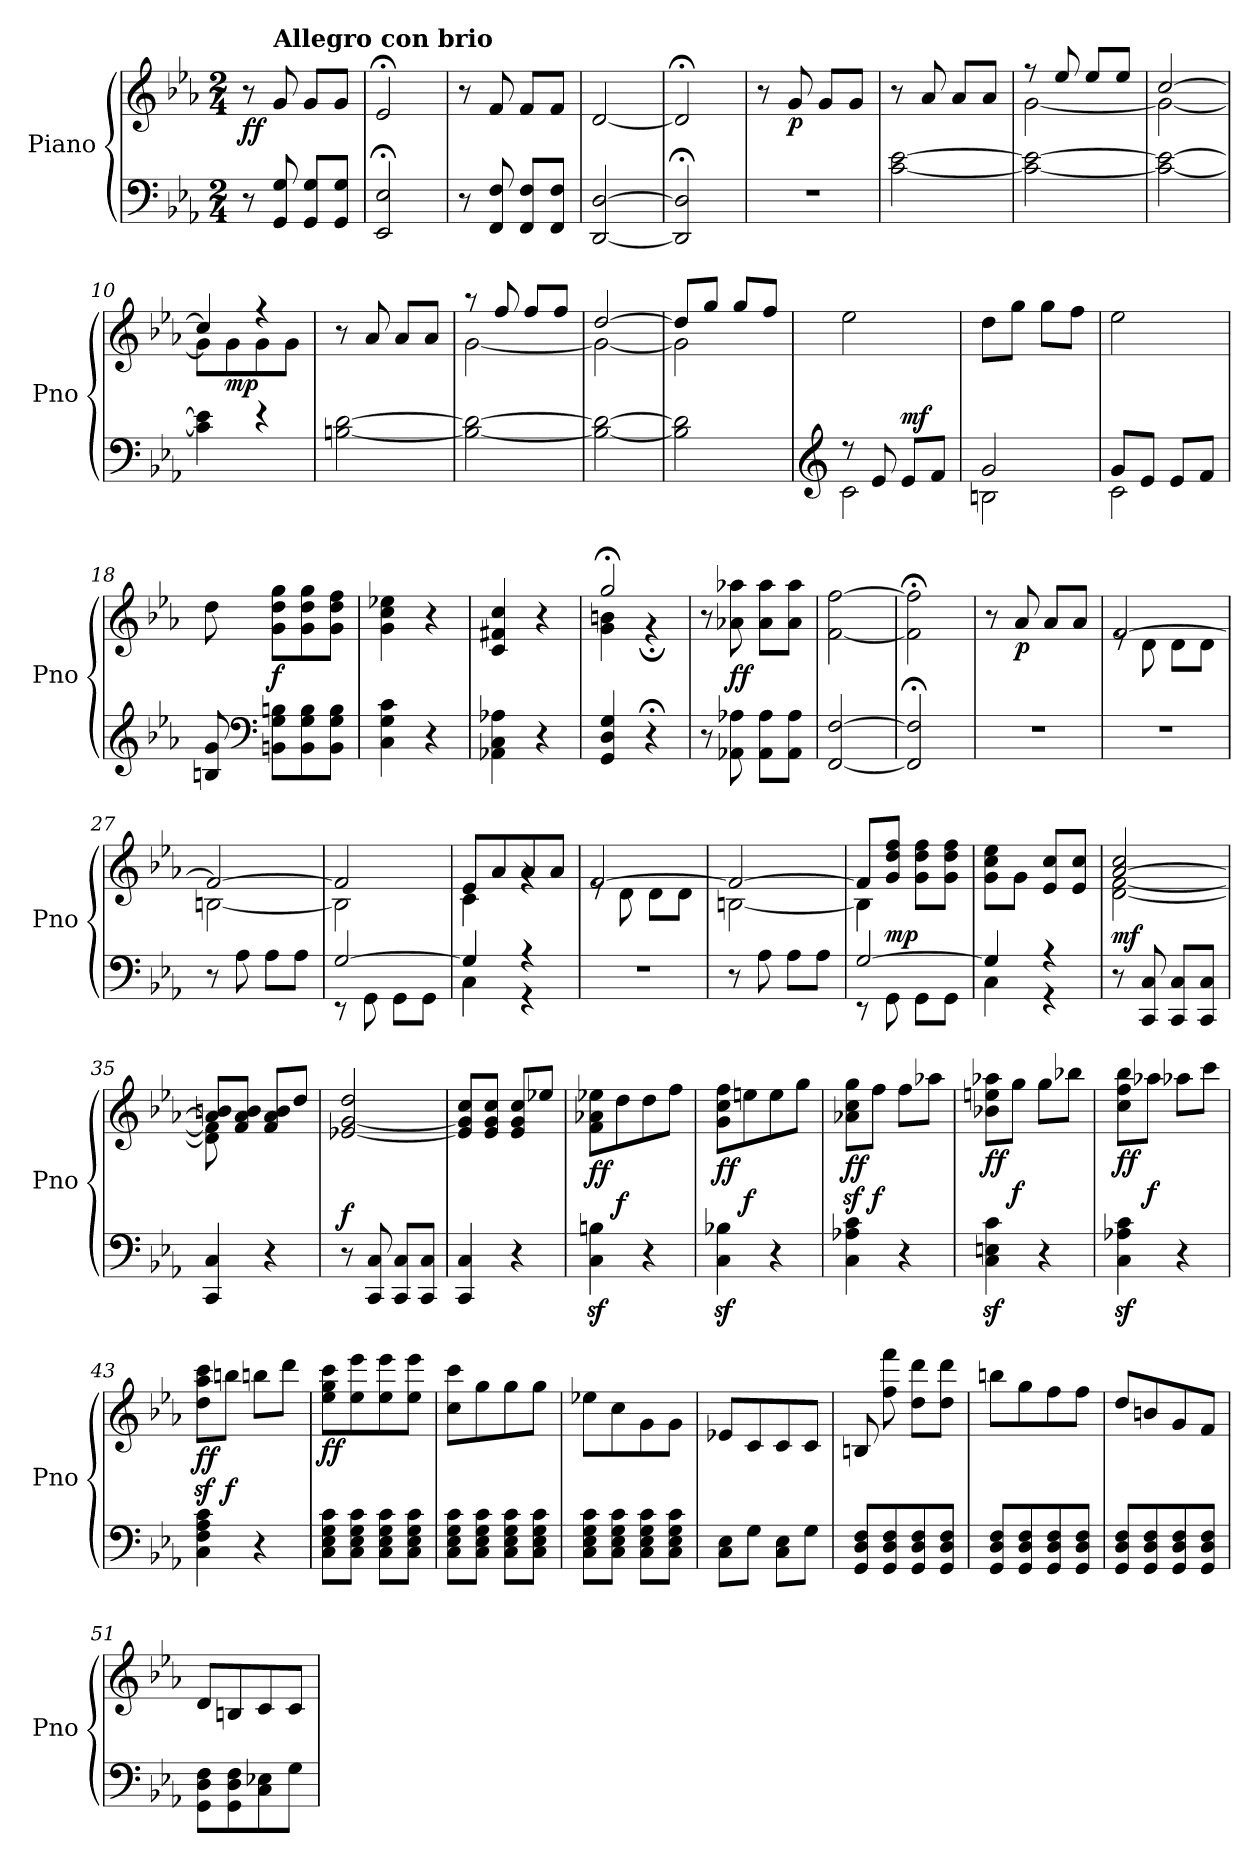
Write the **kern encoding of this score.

**kern	**kern	**dynam
*part1	*part1	*part1
*staff2	*staff1	*staff1/2
*I"Piano	*	*
*I'Pno	*	*
*clefF4	*clefG2	*
*k[b-e-a-]	*k[b-e-a-]	*
*M2/4	*M2/4	*
=1	=1	=1
!	!	!LO:DY:b
8r	8r	ff
!	!LO:TX:a:B:t=Allegro con brio	!
8GG/ 8G/	8g/	.
8GG/ 8G/L	8g/L	.
8GG/ 8G/J	8g/J	.
=2	=2	=2
*	*MM60	*
2EE-/;< 2E-/;<	2e-;</	.
=3	=3	=3
8r	8r	.
*	*MM164	*
8FF/ 8F/	8f/	.
8FF/ 8F/L	8f/L	.
8FF/ 8F/J	8f/J	.
=4	=4	=4
[2DD/ [2D/	[2d/	.
=5	=5	=5
*	*MM60	*
2DD/];< 2D/];<	2d;</]	.
=6	=6	=6
2r	8r	.
*	*MM164	*
!	!	!LO:DY:b
.	8g/	p
.	8g/L	.
.	8g/J	.
!!LO:LB:g=z
=7	=7	=7
[2c\ [2e-\	8r	.
.	8a-/	.
.	8a-/L	.
.	8a-/J	.
=8	=8	=8
*	*^	*
2c\_ 2e-\_	8r	[2g\	.
.	8ee-/	.	.
.	8ee-/L	.	.
.	8ee-/J	.	.
=9	=9	=9	=9
2c\_ 2e-\_	[2cc/	2g\_	.
=10	=10	=10	=10
4c\] 4e-\]	4cc/]	8g\L]	.
!	!	!	!LO:DY:b
.	.	8g\	mp
4re	4r	8g\	.
.	.	8g\J	.
*	*v	*v	*
=11	=11	=11
[2Bn\ [2d\	8r	.
.	8a-/	.
.	8a-/L	.
.	8a-/J	.
=12	=12	=12
*	*^	*
2B\_ 2d\_	8r	[2g\	.
.	8ff/	.	.
.	8ff/L	.	.
.	8ff/J	.	.
!!LO:LB:g=z	!!
=13	=13	=13	=13
2B\_ 2d\_	[2dd/	2g\_	.
=14	=14	=14	=14
2B\] 2d\]	8dd/L]	2g\]	.
.	8gg/J	.	.
.	8gg/L	.	.
.	8ff/J	.	.
*	*v	*v	*
=15	=15	=15
*clefG2	*	*
*^	*	*
8r	2c\	2ee-\	.
8e-/	.	.	.
!	!	!	!LO:DY:a=2
8e-/L	.	.	mf
8f/J	.	.	.
=16	=16	=16	=16
2g/	2Bn\	8dd\L	.
.	.	8gg\J	.
.	.	8gg\L	.
.	.	8ff\J	.
=17	=17	=17	=17
8g/L	2c\	2ee-\	.
8e-/J	.	.	.
8e-/L	.	.	.
8f/J	.	.	.
*v	*v	*	*
=18	=18	=18
8Bn/ 8g/	8dd\	.
*clefF4	*	*
!	!	!LO:DY:b
8BBn\ 8G\ 8Bn\L	8g\ 8dd\ 8gg\L	f
8BB\ 8G\ 8B\	8g\ 8dd\ 8gg\	.
8BB\ 8G\ 8B\J	8g\ 8dd\ 8ff\J	.
!!LO:LB:g=z
=19	=19	=19
4C\ 4G\ 4c\	4g\ 4cc\ 4ee-X\	.
4r	4r	.
=20	=20	=20
4AA-X\ 4C\ 4A-X\	4c/ 4f#X/ 4cc/	.
4r	4r	.
=21	=21	=21
*	*MM60	*
*	*^	*
4GG/ 4D/ 4G/	2gg;</	4g\ 4bn\	.
4r;<	.	4r;	.
*	*v	*v	*
=22	=22	=22
8r	8r	.
*	*MM164	*
!	!	!LO:DY:a=2
8AA-X\ 8A-X\	8a-X\ 8aa-X\	ff
8AA-\ 8A-\L	8a-\ 8aa-\L	.
8AA-\ 8A-\J	8a-\ 8aa-\J	.
=23	=23	=23
[2FF/ [2F/	[2f\ [2ff\	.
=24	=24	=24
*	*MM60	*
2FF/];< 2F/];<	2f\];< 2ff\];<	.
!!LO:PB:g=z
=25	=25	=25
*	*MM164	*
2r	8r	.
!	!	!LO:DY:b
.	8a-/	p
.	8a-/L	.
.	8a-/J	.
=26	=26	=26
*	*^	*
2r	[2f/	8re	.
.	.	8d\	.
.	.	8d\L	.
.	.	8d\J	.
=27	=27	=27	=27
8r	2f/_	[2Bn\	.
8A-\	.	.	.
8A-\L	.	.	.
8A-\J	.	.	.
=28	=28	=28	=28
*^	*	*	*
[2G/	8r	2f/]	2B\]	.
.	8GG\	.	.	.
.	8GG\L	.	.	.
.	8GG\J	.	.	.
=29	=29	=29	=29	=29
4G/]	4C\	8e-/L	4c\	.
.	.	8a-/	.	.
4r	4r	8a-/	4rg	.
.	.	8a-/J	.	.
*v	*v	*	*	*
=30	=30	=30	=30
2r	[2f/	8re	.
.	.	8d\	.
.	.	8d\L	.
.	.	8d\J	.
!!LO:LB:g=z	!!
=31	=31	=31	=31
8r	2f/_	[2Bn\	.
8A-\	.	.	.
8A-\L	.	.	.
8A-\J	.	.	.
=32	=32	=32	=32
*^	*	*	*
[2G/	8r	8f/L]	4B\]	.
!	!	!	!	!LO:DY:a=2
.	8GG\	8g/ 8dd/ 8ff/J	.	mp
.	8GG\L	8g\ 8dd\ 8ff\L	4ryy	.
.	8GG\J	8g\ 8dd\ 8ff\J	.	.
*	*	*v	*v	*
=33	=33	=33	=33
4G/]	4C\	8g\ 8cc\ 8ee-\L	.
.	.	8g\J	.
4r	4r	8e-/ 8cc/L	.
.	.	8e-/ 8cc/J	.
*v	*v	*	*
=34	=34	=34
*	*^	*
!	!	!	!LO:DY:b
8r	[2a-/ 2cc/	[2d\ [2f\	mf
8CC/ 8C/	.	.	.
8CC/ 8C/L	.	.	.
8CC/ 8C/J	.	.	.
=35	=35	=35	=35
4CC/ 4C/	8a-/] 8bn/L	8d\] 8f\]	.
.	8f/ 8a-/ 8b/J	8ryy	.
4r	8f/ 8a-/ 8b/L	4ryy	.
.	8dd/J	.	.
*	*v	*v	*
=36	=36	=36
!	!	!LO:DY:a=2
8r	[2e-X/ [2g/ 2dd/	f
8CC/ 8C/	.	.
8CC/ 8C/L	.	.
8CC/ 8C/J	.	.
!!LO:LB:g=z
=37	=37	=37
4CC/ 4C/	8e-/] 8g/] 8cc/L	.
.	8e-/ 8g/ 8cc/J	.
4r	8e-/ 8g/ 8cc/L	.
.	8ee-X/J	.
=38	=38	=38
!	!	!LO:DY:b
4C\z> 4Bn\z>	8f\ 8a-X\ 8ee-X\L	ff
!	!	!LO:DY:b
.	8dd\	f
4r	8dd\	.
.	8ff\J	.
=39	=39	=39
!	!	!LO:DY:b
4C\z> 4B-X\z>	8g\ 8cc\ 8ff\L	ff
!	!	!LO:DY:b
.	8een\	f
4r	8ee\	.
.	8gg\J	.
=40	=40	=40
!	!	!LO:DY:b
4C\ 4A-X\ 4c\	8a-X\z< 8cc\z< 8gg\z<L	ff
!	!	!LO:DY:b
.	8ff\J	f
4r	8ff\L	.
.	8aa-X\J	.
=41	=41	=41
!	!	!LO:DY:b
4C\z> 4En\z> 4c\z>	8b-X\ 8een\ 8aa-X\L	ff
!	!	!LO:DY:b
.	8gg\J	f
4r	8gg\L	.
.	8bb-X\J	.
=42	=42	=42
!	!	!LO:DY:b
4C\z> 4A-X\z> 4c\z>	8cc\ 8ff\ 8bb-\L	ff
!	!	!LO:DY:b
.	8aa-X\J	f
4r	8aa-X\L	.
.	8ccc\J	.
!!LO:LB:g=z
=43	=43	=43
!	!	!LO:DY:b
4C\ 4F\ 4A-\ 4c\	8dd\z< 8aa-\z< 8ccc\z<L	ff
!	!	!LO:DY:b
.	8bbn\J	f
4r	8bbn\L	.
.	8ddd\J	.
=44	=44	=44
!	!	!LO:DY:b
8C\ 8E-\ 8G\ 8c\L	8ee-\ 8gg\ 8ccc\L	ff
8C\ 8E-\ 8G\ 8c\J	8ee-\ 8eee-\	.
8C\ 8E-\ 8G\ 8c\L	8ee-\ 8eee-\	.
8C\ 8E-\ 8G\ 8c\J	8ee-\ 8eee-\J	.
=45	=45	=45
8C\ 8E-\ 8G\ 8c\L	8cc\ 8ccc\L	.
8C\ 8E-\ 8G\ 8c\J	8gg\	.
8C\ 8E-\ 8G\ 8c\L	8gg\	.
8C\ 8E-\ 8G\ 8c\J	8gg\J	.
=46	=46	=46
8C\ 8E-\ 8G\ 8c\L	8ee-X\L	.
8C\ 8E-\ 8G\ 8c\J	8cc\	.
8C\ 8E-\ 8G\ 8c\L	8g\	.
8C\ 8E-\ 8G\ 8c\J	8g\J	.
=47	=47	=47
8C\ 8E-\L	8e-X/L	.
8G\J	8c/	.
8C\ 8E-\L	8c/	.
8G\J	8c/J	.
=48	=48	=48
8GG/ 8D/ 8F/L	8Bn/	.
8GG/ 8D/ 8F/	8ff\ 8fff\	.
8GG/ 8D/ 8F/	8dd\ 8ddd\L	.
8GG/ 8D/ 8F/J	8dd\ 8ddd\J	.
!!LO:LB:g=z
=49	=49	=49
8GG/ 8D/ 8F/L	8bbn\L	.
8GG/ 8D/ 8F/	8gg\	.
8GG/ 8D/ 8F/	8ff\	.
8GG/ 8D/ 8F/J	8ff\J	.
=50	=50	=50
8GG/ 8D/ 8F/L	8dd/L	.
8GG/ 8D/ 8F/	8bn/	.
8GG/ 8D/ 8F/	8g/	.
8GG/ 8D/ 8F/J	8f/J	.
=51	=51	=51
8GG\ 8D\ 8F\L	8d/L	.
8GG\ 8D\ 8F\	8Bn/	.
8C\ 8E-X\	8c/	.
8G\J	8c/J	.
=	=	=
*-	*-	*-
